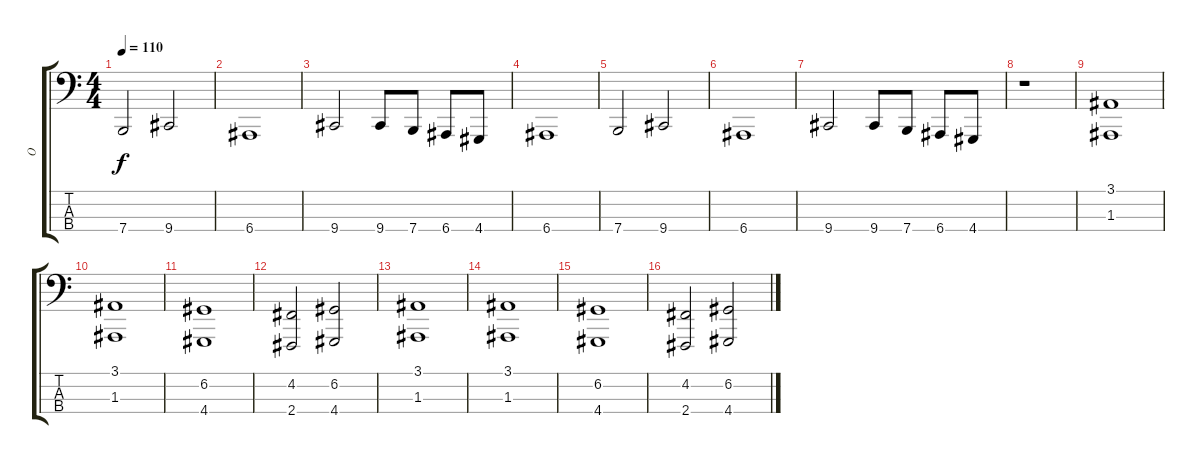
\track ("O" "O") {instrument oboe}
\staff {score tabs}
\tuning (G2 D2 A1 E1) {hide}
\ts (4 4)
\tempo 110
\clef f4
\ks c
7.4.2{dy f} 9.4.2 |
6.4.1 |
9.4.2 9.4.8 7.4.8 6.4.8 4.4.8 |
6.4.1{volume 12} |
7.4.2 9.4.2 |
6.4.1 |
9.4.2 9.4.8 7.4.8 6.4.8 4.4.8 |
r.1 |
\section ("" "")
(3.1 1.3).1{volume 10} |
(3.1 1.3).1 |
(6.2 4.4).1 |
(4.2 2.4).2 (6.2 4.4).2 |
(3.1 1.3).1 |
(3.1 1.3).1 |
(6.2 4.4).1 |
(4.2 2.4).2 (6.2 4.4).2
